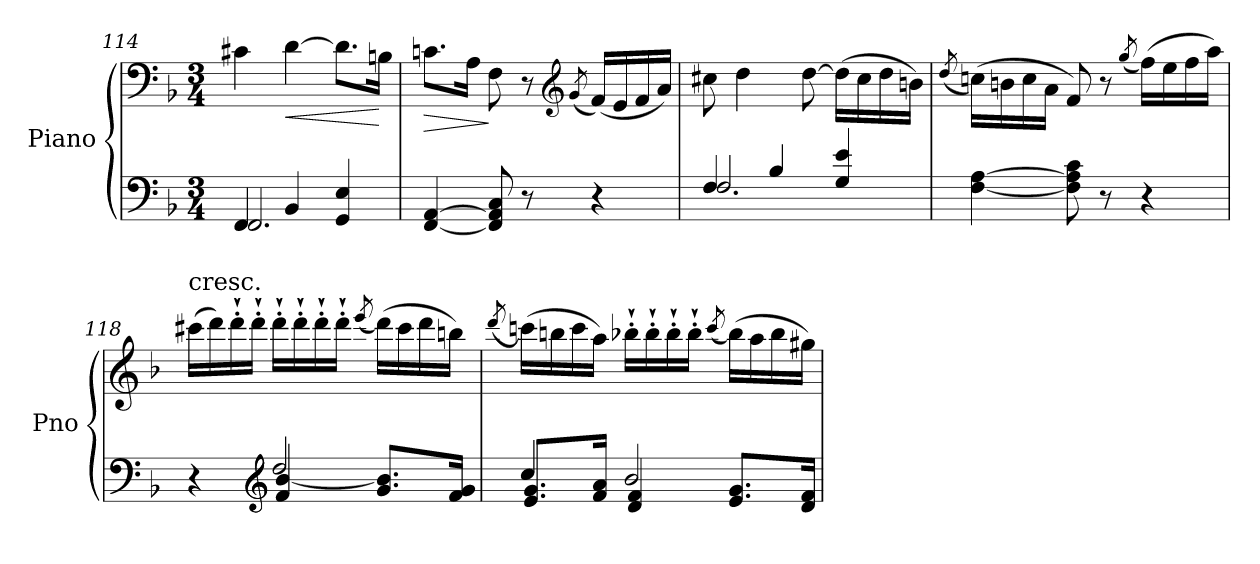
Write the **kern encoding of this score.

**kern	**kern	**dynam
*part1	*part1	*part1
*staff2	*staff1	*staff1/2
*I"Piano	*	*
*I'Pno	*	*
*clefF4	*clefF4	*
*k[b-]	*k[b-]	*
*F:	*F:	*
*M3/4	*M3/4	*
=114	=114	=114
*^	*	*
4FF/	2.FF/	4c#X\	.
!	!	!	!LO:HP:b
4BB-/	.	[4d\	<
4GG/ 4E/	.	8.d\L]	.
.	.	16Bn\Jk	[
*v	*v	*	*
!!LO:PB:g=z
=115	=115	=115
!	!	!LO:HP:b
[4FF/ [4AA/	8.cn\L	>
.	16A\Jk	.
8FF/] 8AA/] 8C/	8F\	]
8r	8r	.
*	*clefG2	*
.	(<8qg/	.
4r	(<16f/LL)	.
.	16e/	.
.	16f/	.
.	16a/JJ)	.
=116	=116	=116
*^	*	*
4F/	2.F/	8cc#X\	.
.	.	4dd\	.
4B-/	.	.	.
.	.	[8dd\	.
4G/ 4e/	.	(>16dd\LL]	.
.	.	16cc#\	.
.	.	16dd\	.
.	.	16bn\JJ)	.
*v	*v	*	*
=117	=117	=117
.	(<8qdd/	.
[4F\ [4A\	(>16ccn\LL)	.
.	16bn\	.
.	16cc\	.
.	16a\JJ	.
8F\] 8A\] 8c\	8f/)	.
8r	8r	.
.	(<8qgg/	.
4r	(>16ff\LL)	.
.	16ee\	.
.	16ff\	.
.	16aa\JJ)	.
!!LO:LB:g=z
=118	=118	=118
*^	*	*
!	!	!LO:TX:a:t=cresc.	!
4r	4ryy	(>16ccc#X\LL	.
.	.	16ddd\)	.
.	.	16ddd'`\	.
.	.	16ddd'`\JJ	.
*clefG2	*	*	*
2dd/	4f/ [4b-/	16ddd'`\LL	.
.	.	16ddd'`\	.
.	.	16ddd'`\	.
.	.	16ddd'`\JJ	.
.	.	(<8qeee/	.
.	8.g/ 8.b-/]L	(>16ddd\LL)	.
.	.	16ccc#\	.
.	.	16ddd\	.
.	16f/ 16g/Jk	16bbn\JJ)	.
=119	=119	=119	=119
.	.	(<8qddd/	.
4cc/	8.e/ 8.g/L	(>16cccn\LL)	.
.	.	16bbn\	.
.	.	16ccc\	.
.	16f/ 16a/Jk	16aa\JJ)	.
2b-/	4d/ 4f/	16bb-X'`\LL	.
.	.	16bb-'`\	.
.	.	16bb-'`\	.
.	.	16bb-'`\JJ	.
.	.	(<8qccc/	.
.	8.e/ 8.g/L	(>16bb-\LL)	.
.	.	16aa\	.
.	.	16bb-\	.
.	16d/ 16f/Jk	16gg#X\JJ)	.
*v	*v	*	*
=	=	=
*-	*-	*-
